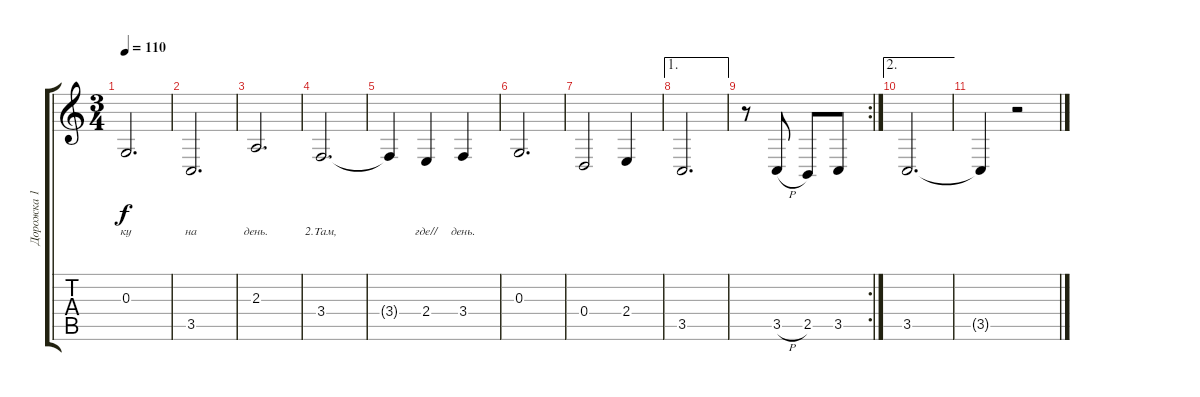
\track ("Дорожка 1" "Дорожка 1") {instrument cello}
\staff {score tabs}
\tuning (E4 B3 G3 D3 A2 E2) {hide}
\ts (3 4)
\tempo 110
\clef g2
\ks c
0.3.2{d lyrics (0 "ку") lyrics (1 "") lyrics (2 "") lyrics (3 "") lyrics (4 "") dy f} |
3.5.2{d lyrics (0 "на") lyrics (1 "") lyrics (2 "") lyrics (3 "") lyrics (4 "")} |
2.3.2{d lyrics (0 "день.") lyrics (1 "") lyrics (2 "") lyrics (3 "") lyrics (4 "")} |
3.4.2{d lyrics (0 "2.Там,") lyrics (1 "") lyrics (2 "") lyrics (3 "") lyrics (4 "")} |
3.4{t}.4{lyrics (0 "") lyrics (1 "") lyrics (2 "") lyrics (3 "") lyrics (4 "")} 2.4.4{lyrics (0 "где//") lyrics (1 "") lyrics (2 "") lyrics (3 "") lyrics (4 "")} 3.4.4{lyrics (0 "день.") lyrics (1 "") lyrics (2 "") lyrics (3 "") lyrics (4 "")} |
0.3.2{d lyrics (0 "") lyrics (1 "") lyrics (2 "") lyrics (3 "") lyrics (4 "")} |
0.4.2{lyrics (0 "") lyrics (1 "") lyrics (2 "") lyrics (3 "") lyrics (4 "")} 2.4.4{lyrics (0 "") lyrics (1 "") lyrics (2 "") lyrics (3 "") lyrics (4 "")} |
\ae 1
3.5.2{d lyrics (0 "") lyrics (1 "") lyrics (2 "") lyrics (3 "") lyrics (4 "")} |
\rc 2
r.8 3.5{h}.8{lyrics (0 "") lyrics (1 "") lyrics (2 "") lyrics (3 "") lyrics (4 "")} 2.5.8{lyrics (0 "") lyrics (1 "") lyrics (2 "") lyrics (3 "") lyrics (4 "")} 3.5.8{lyrics (0 "") lyrics (1 "") lyrics (2 "") lyrics (3 "") lyrics (4 "")} |
\ae 2
3.5.2{d lyrics (0 "") lyrics (1 "") lyrics (2 "") lyrics (3 "") lyrics (4 "")} |
3.5{t}.4{lyrics (0 "") lyrics (1 "") lyrics (2 "") lyrics (3 "") lyrics (4 "")} r.2
